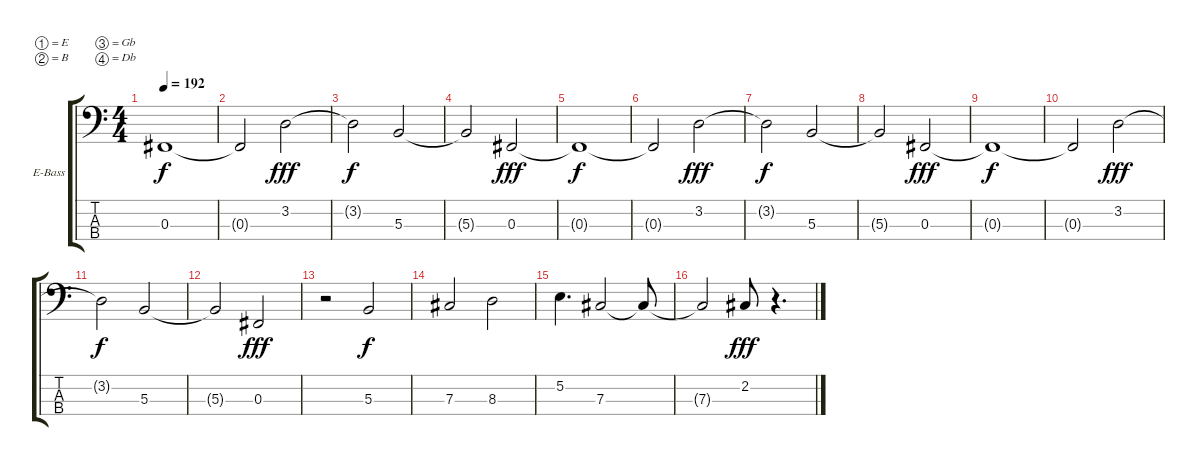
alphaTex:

\bracketExtendMode groupsimilarinstruments
\firstSystemTrackNameOrientation horizontal
\otherSystemsTrackNameOrientation horizontal
\track ("Bass" "E-Bass") {instrument electricbasspick}
\staff {score tabs}
\tuning (E2 B1 Gb1 Db1)
\ts (4 4)
\tempo 192
\clef f4
\ks c
0.3{t}.1{dy f} |
0.3{t}.2 3.2.2{dy fff} |
3.2{t}.2{dy f} 5.3.2 |
5.3{t}.2 0.3.2{dy fff} |
0.3{t}.1{dy f} |
0.3{t}.2 3.2.2{dy fff} |
3.2{t}.2{dy f} 5.3.2 |
5.3{t}.2 0.3.2{dy fff} |
0.3{t}.1{dy f} |
0.3{t}.2 3.2.2{dy fff} |
3.2{t}.2{dy f} 5.3.2 |
5.3{t}.2 0.3.2{dy fff} |
r.2 5.3.2{dy f} |
7.3.2 8.3.2 |
5.2.4{d} 7.3.2 7.3{t}.8 |
7.3{t}.2 2.2.8{dy fff} r.4{d}
